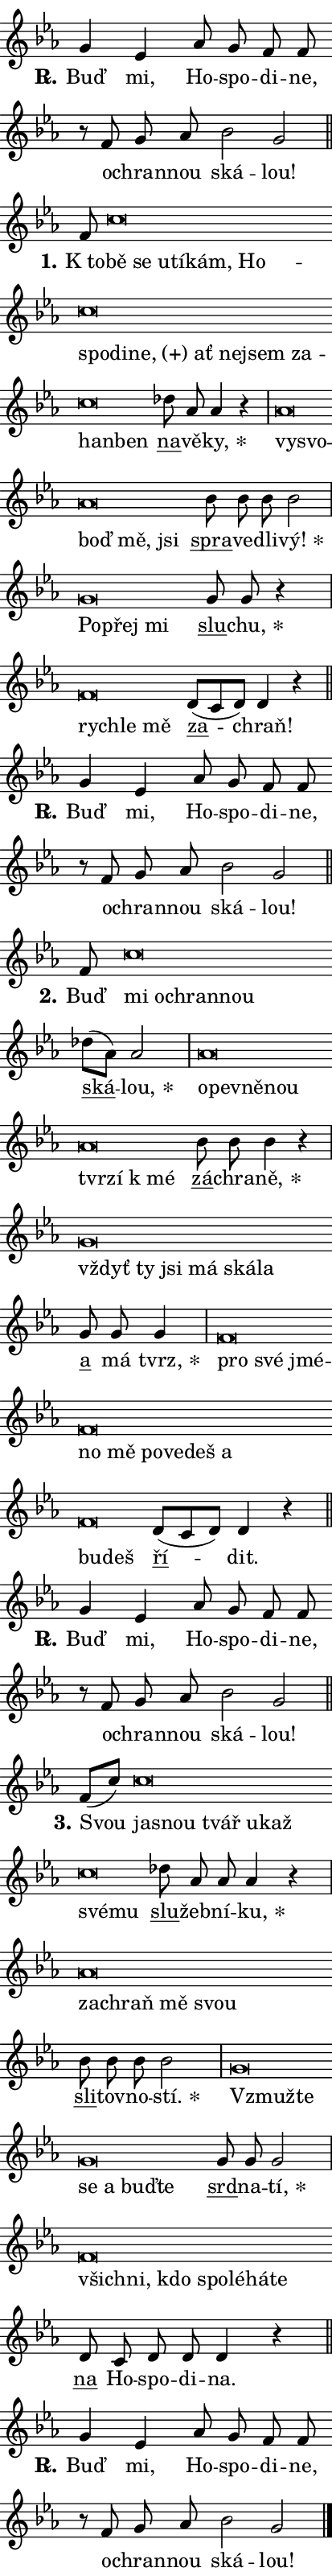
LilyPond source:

\version "2.24.0"
\header { tagline = "" }
\paper {
  indent = 0\cm
  top-margin = 0\cm
  right-margin = 0\cm
  bottom-margin = 0\cm
  left-margin = 0\cm
  paper-width = 7\cm
  page-breaking = #ly:one-page-breaking
  system-system-spacing.basic-distance = #11
  score-system-spacing.basic-distance = #11
  ragged-last = ##f
}


%% Author: Thomas Morley
%% https://lists.gnu.org/archive/html/lilypond-user/2020-05/msg00002.html
#(define (line-position grob)
"Returns position of @var[grob} in current system:
   @code{'start}, if at first time-step
   @code{'end}, if at last time-step
   @code{'middle} otherwise
"
  (let* ((col (ly:item-get-column grob))
         (ln (ly:grob-object col 'left-neighbor))
         (rn (ly:grob-object col 'right-neighbor))
         (col-to-check-left (if (ly:grob? ln) ln col))
         (col-to-check-right (if (ly:grob? rn) rn col))
         (break-dir-left
           (and
             (ly:grob-property col-to-check-left 'non-musical #f)
             (ly:item-break-dir col-to-check-left)))
         (break-dir-right
           (and
             (ly:grob-property col-to-check-right 'non-musical #f)
             (ly:item-break-dir col-to-check-right))))
        (cond ((eqv? 1 break-dir-left) 'start)
              ((eqv? -1 break-dir-right) 'end)
              (else 'middle))))

#(define (tranparent-at-line-position vctor)
  (lambda (grob)
  "Relying on @code{line-position} select the relevant enry from @var{vctor}.
Used to determine transparency,"
    (case (line-position grob)
      ((end) (not (vector-ref vctor 0)))
      ((middle) (not (vector-ref vctor 1)))
      ((start) (not (vector-ref vctor 2))))))

noteHeadBreakVisibility =
#(define-music-function (break-visibility)(vector?)
"Makes @code{NoteHead}s transparent relying on @var{break-visibility}"
#{
  \override NoteHead.transparent =
    #(tranparent-at-line-position break-visibility)
#})

#(define delete-ledgers-for-transparent-note-heads
  (lambda (grob)
    "Reads whether a @code{NoteHead} is transparent.
If so this @code{NoteHead} is removed from @code{'note-heads} from
@var{grob}, which is supposed to be @code{LedgerLineSpanner}.
As a result ledgers are not printed for this @code{NoteHead}"
    (let* ((nhds-array (ly:grob-object grob 'note-heads))
           (nhds-list
             (if (ly:grob-array? nhds-array)
                 (ly:grob-array->list nhds-array)
                 '()))
           ;; Relies on the transparent-property being done before
           ;; Staff.LedgerLineSpanner.after-line-breaking is executed.
           ;; This is fragile ...
           (to-keep
             (remove
               (lambda (nhd)
                 (ly:grob-property nhd 'transparent #f))
               nhds-list)))
      ;; TODO find a better method to iterate over grob-arrays, similiar
      ;; to filter/remove etc for lists
      ;; For now rebuilt from scratch
      (set! (ly:grob-object grob 'note-heads)  '())
      (for-each
        (lambda (nhd)
          (ly:pointer-group-interface::add-grob grob 'note-heads nhd))
        to-keep))))

hideNotes = {
  \noteHeadBreakVisibility #begin-of-line-visible
}
unHideNotes = {
  \noteHeadBreakVisibility #all-visible
}

% work-around for resetting accidentals
% https://lilypond.org/doc/v2.23/Documentation/notation/displaying-rhythms#unmetered-music
cadenzaMeasure = {
  \cadenzaOff
  \partial 1024 s1024
  \cadenzaOn
}

#(define-markup-command (accent layout props text) (markup?)
  "Underline accented syllable"
  (interpret-markup layout props
    #{\markup \override #'(offset . 4.3) \underline { #text }#}))

responsum = \markup \concat {
  "R" \hspace #-1.05 \path #0.1 #'((moveto 0 0.07) (lineto 0.9 0.8)) \hspace #0.05 "."
}

\layout {
    \context {
        \Staff
        \remove "Time_signature_engraver"
        \override LedgerLineSpanner.after-line-breaking = #delete-ledgers-for-transparent-note-heads
    }
    \context {
        \Voice {
            \override NoteHead.output-attributes = #'((class . "notehead"))
            \override Hairpin.height = #0.55
        }
    }
    \context {
        \Lyrics {
            \override StanzaNumber.output-attributes = #'((class . "stanzanumber"))
            \override LyricSpace.minimum-distance = #0.9
            \override LyricText.font-name = #"TeX Gyre Schola"
            \override LyricText.font-size = 1
            \override StanzaNumber.font-name = #"TeX Gyre Schola Bold"
            \override StanzaNumber.font-size = 1
        }
    }
}

% magnetic-lyrics.ily
%
%   written by
%     Jean Abou Samra <jean@abou-samra.fr>
%     Werner Lemberg <wl@gnu.org>
%
%   adapted by
%     Jiri Hon <jiri.hon@gmail.com>
%
% Version 2022-Apr-15

% https://www.mail-archive.com/lilypond-user@gnu.org/msg149350.html

#(define (Left_hyphen_pointer_engraver context)
   "Collect syllable-hyphen-syllable occurrences in lyrics and store
them in properties.  This engraver only looks to the left.  For
example, if the lyrics input is @code{foo -- bar}, it does the
following.

@itemize @bullet
@item
Set the @code{text} property of the @code{LyricHyphen} grob between
@q{foo} and @q{bar} to @code{foo}.

@item
Set the @code{left-hyphen} property of the @code{LyricText} grob with
text @q{foo} to the @code{LyricHyphen} grob between @q{foo} and
@q{bar}.
@end itemize

Use this auxiliary engraver in combination with the
@code{lyric-@/text::@/apply-@/magnetic-@/offset!} hook."
   (let ((hyphen #f)
         (text #f))
     (make-engraver
      (acknowledgers
       ((lyric-syllable-interface engraver grob source-engraver)
        (set! text grob)))
      (end-acknowledgers
       ((lyric-hyphen-interface engraver grob source-engraver)
        ;(when (not (grob::has-interface grob 'lyric-space-interface))
          (set! hyphen grob)));)
      ((stop-translation-timestep engraver)
       (when (and text hyphen)
         (ly:grob-set-object! text 'left-hyphen hyphen))
       (set! text #f)
       (set! hyphen #f)))))

#(define (lyric-text::apply-magnetic-offset! grob)
   "If the space between two syllables is less than the value in
property @code{LyricText@/.details@/.squash-threshold}, move the right
syllable to the left so that it gets concatenated with the left
syllable.

Use this function as a hook for
@code{LyricText@/.after-@/line-@/breaking} if the
@code{Left_@/hyphen_@/pointer_@/engraver} is active."
   (let ((hyphen (ly:grob-object grob 'left-hyphen #f)))
     (when hyphen
       (let ((left-text (ly:spanner-bound hyphen LEFT)))
         (when (grob::has-interface left-text 'lyric-syllable-interface)
           (let* ((common (ly:grob-common-refpoint grob left-text X))
                  (this-x-ext (ly:grob-extent grob common X))
                  (left-x-ext
                   (begin
                     ;; Trigger magnetism for left-text.
                     (ly:grob-property left-text 'after-line-breaking)
                     (ly:grob-extent left-text common X)))
                  ;; `delta` is the gap width between two syllables.
                  (delta (- (interval-start this-x-ext)
                            (interval-end left-x-ext)))
                  (details (ly:grob-property grob 'details))
                  (threshold (assoc-get 'squash-threshold details 0.2)))
             (when (< delta threshold)
               (let* (;; We have to manipulate the input text so that
                      ;; ligatures crossing syllable boundaries are not
                      ;; disabled.  For languages based on the Latin
                      ;; script this is essentially a beautification.
                      ;; However, for non-Western scripts it can be a
                      ;; necessity.
                      (lt (ly:grob-property left-text 'text))
                      (rt (ly:grob-property grob 'text))
                      (is-space (grob::has-interface hyphen 'lyric-space-interface))
                      (space (if is-space " " ""))
                      (space-markup (grob-interpret-markup grob " "))
                      (space-size (interval-length (ly:stencil-extent space-markup X)))
                      (extra-delta (if is-space space-size 0))
                      ;; Append new syllable.
                      (ltrt-space (if (and (string? lt) (string? rt))
                                (string-append lt space rt)
                                (make-concat-markup (list lt space rt))))
                      ;; Right-align `ltrt` to the right side.
                      (ltrt-space-markup (grob-interpret-markup
                               grob
                               (make-translate-markup
                                (cons (interval-length this-x-ext) 0)
                                (make-right-align-markup ltrt-space)))))
                 (begin
                   ;; Don't print `left-text`.
                   (ly:grob-set-property! left-text 'stencil #f)
                   ;; Set text and stencil (which holds all collected
                   ;; syllables so far) and shift it to the left.
                   (ly:grob-set-property! grob 'text ltrt-space)
                   (ly:grob-set-property! grob 'stencil ltrt-space-markup)
                   (ly:grob-translate-axis! grob (- (- delta extra-delta)) X))))))))))


#(define (lyric-hyphen::displace-bounds-first grob)
   ;; Make very sure this callback isn't triggered too early.
   (let ((left (ly:spanner-bound grob LEFT))
         (right (ly:spanner-bound grob RIGHT)))
     (ly:grob-property left 'after-line-breaking)
     (ly:grob-property right 'after-line-breaking)
     (ly:lyric-hyphen::print grob)))

squashThreshold = #0.4

\layout {
  \context {
    \Lyrics
    \consists #Left_hyphen_pointer_engraver
    \override LyricText.after-line-breaking =
      #lyric-text::apply-magnetic-offset!
    \override LyricHyphen.stencil = #lyric-hyphen::displace-bounds-first
    \override LyricText.details.squash-threshold = \squashThreshold
    \override LyricHyphen.minimum-distance = 0
    \override LyricHyphen.minimum-length = \squashThreshold
  }
}

squash = \override LyricText.details.squash-threshold = 9999
unSquash = \override LyricText.details.squash-threshold = \squashThreshold

left = \override LyricText.self-alignment-X = #LEFT
unLeft = \revert LyricText.self-alignment-X

starOffset = #(lambda (grob) 
                (let ((x_offset (ly:self-alignment-interface::aligned-on-x-parent grob)))
                  (if (= x_offset 0) 0 (+ x_offset 1.2))))

star = #(define-music-function (syllable)(string?)
"Append star separator at the end of a syllable"
#{
  \once \override LyricText.X-offset = #starOffset
  \lyricmode { \markup {
    #syllable
    \override #'((font-name . "TeX Gyre Schola Bold")) \hspace #0.2 \lower #0.65 \larger "*"
  } }
#})

starAccent = #(define-music-function (syllable)(string?)
"Append star separator at the end of a syllable and make accent"
#{
  \once \override LyricText.X-offset = #starOffset
  \lyricmode { \markup {
    \accent #syllable
    \override #'((font-name . "TeX Gyre Schola Bold")) \hspace #0.2 \lower #0.65 \larger "*"
  } }
#})

breath = #(define-music-function (syllable)(string?)
"Append breathing indicator at the end of a syllable"
#{
  \lyricmode { \markup { #syllable "+" } }
#})

optionalBreath = #(define-music-function (syllable)(string?)
"Append optional breathing indicator at the end of a syllable"
#{
  \lyricmode { \markup { #syllable "(+)" } }
#})


\score {
    <<
        \new Voice = "melody" { \cadenzaOn \key es \major \relative { g'4 es as8 g f f \bar "" r f g as bes2 g \cadenzaMeasure \bar "||" \break } }
        \new Lyrics \lyricsto "melody" { \lyricmode { \set stanza = \responsum
Buď mi, Ho -- spo -- di -- ne, o -- chran -- nou ská -- lou! } }
    >>
    \layout {}
}

\score {
    <<
        \new Voice = "melody" { \cadenzaOn \key es \major \relative { f'8 c'\breve*1/16 \hideNotes \breve*1/16 \bar "" \breve*1/16 \bar "" \breve*1/16 \bar "" \breve*1/16 \bar "" \breve*1/16 \bar "" \breve*1/16 \bar "" \breve*1/16 \bar "" \breve*1/16 \bar "" \breve*1/16 \bar "" \breve*1/16 \bar "" \breve*1/16 \bar "" \breve*1/16 \bar "" \breve*1/16 \breve*1/16 \bar "" \unHideNotes \bar "" des8 as as4 r \cadenzaMeasure \bar "|" as\breve*1/16 \hideNotes \breve*1/16 \bar "" \breve*1/16 \bar "" \breve*1/16 \breve*1/16 \bar "" \unHideNotes \bar "" bes8 bes bes bes2 \cadenzaMeasure \bar "|" g\breve*1/16 \hideNotes \breve*1/16 \breve*1/16 \bar "" \unHideNotes \bar "" g8 g r4 \cadenzaMeasure \bar "|" f\breve*1/16 \hideNotes \breve*1/16 \breve*1/16 \bar "" \unHideNotes \bar "" d8[( c d)] d4 r \cadenzaMeasure \bar "||" \break } }
        \new Lyrics \lyricsto "melody" { \lyricmode { \set stanza = "1."
"K to" -- \left bě \squash se u -- tí -- kám, Ho -- spo -- di -- \optionalBreath ne, ať nej -- sem za -- han -- ben \unLeft \unSquash \markup \accent na -- vě -- \star ky, \left vy -- \squash svo -- boď mě, jsi \unLeft \unSquash \markup \accent spra -- ve -- dli -- \star vý! \left Po -- \squash přej mi \unLeft \unSquash \markup \accent slu -- \star chu, \left rych -- \squash le mě \unLeft \unSquash \markup \accent za -- chraň! } }
    >>
    \layout {}
}

\score {
    <<
        \new Voice = "melody" { \cadenzaOn \key es \major \relative { g'4 es as8 g f f \bar "" r f g as bes2 g \cadenzaMeasure \bar "||" \break } }
        \new Lyrics \lyricsto "melody" { \lyricmode { \set stanza = \responsum
Buď mi, Ho -- spo -- di -- ne, o -- chran -- nou ská -- lou! } }
    >>
    \layout {}
}

\score {
    <<
        \new Voice = "melody" { \cadenzaOn \key es \major \relative { f'8 c'\breve*1/16 \hideNotes \breve*1/16 \bar "" \breve*1/16 \breve*1/16 \bar "" \unHideNotes \bar "" des8[( as)] as2 \cadenzaMeasure \bar "|" as\breve*1/16 \hideNotes \breve*1/16 \bar "" \breve*1/16 \bar "" \breve*1/16 \bar "" \breve*1/16 \bar "" \breve*1/16 \breve*1/16 \bar "" \unHideNotes \bar "" bes8 bes bes4 r \cadenzaMeasure \bar "|" g\breve*1/16 \hideNotes \breve*1/16 \bar "" \breve*1/16 \bar "" \breve*1/16 \bar "" \breve*1/16 \breve*1/16 \bar "" \unHideNotes \bar "" g8 g g4 \cadenzaMeasure \bar "|" f\breve*1/16 \hideNotes \breve*1/16 \bar "" \breve*1/16 \bar "" \breve*1/16 \bar "" \breve*1/16 \bar "" \breve*1/16 \bar "" \breve*1/16 \bar "" \breve*1/16 \bar "" \breve*1/16 \bar "" \breve*1/16 \breve*1/16 \bar "" \unHideNotes \bar "" d8[( c d)] d4 r \cadenzaMeasure \bar "||" \break } }
        \new Lyrics \lyricsto "melody" { \lyricmode { \set stanza = "2."
Buď \left mi \squash o -- chran -- nou \unLeft \unSquash \markup \accent ská -- \star lou, \left o -- \squash pev -- ně -- nou tvr -- zí "k mé" \unLeft \unSquash \markup \accent zá -- chra -- \star ně, \left vždyť \squash ty jsi má ská -- la \unLeft \unSquash \markup \accent a má \star tvrz, \left pro \squash své jmé -- no mě po -- ve -- deš a bu -- deš \unLeft \unSquash \markup \accent ří -- dit. } }
    >>
    \layout {}
}

\score {
    <<
        \new Voice = "melody" { \cadenzaOn \key es \major \relative { g'4 es as8 g f f \bar "" r f g as bes2 g \cadenzaMeasure \bar "||" \break } }
        \new Lyrics \lyricsto "melody" { \lyricmode { \set stanza = \responsum
Buď mi, Ho -- spo -- di -- ne, o -- chran -- nou ská -- lou! } }
    >>
    \layout {}
}

\score {
    <<
        \new Voice = "melody" { \cadenzaOn \key es \major \relative { f'8[( c'8)] c\breve*1/16 \hideNotes \breve*1/16 \bar "" \breve*1/16 \bar "" \breve*1/16 \bar "" \breve*1/16 \bar "" \breve*1/16 \breve*1/16 \bar "" \unHideNotes \bar "" des8 as as as4 r \cadenzaMeasure \bar "|" as\breve*1/16 \hideNotes \breve*1/16 \bar "" \breve*1/16 \breve*1/16 \bar "" \unHideNotes \bar "" bes8 bes bes bes2 \cadenzaMeasure \bar "|" g\breve*1/16 \hideNotes \breve*1/16 \bar "" \breve*1/16 \bar "" \breve*1/16 \bar "" \breve*1/16 \breve*1/16 \bar "" \unHideNotes \bar "" g8 g g2 \cadenzaMeasure \bar "|" f\breve*1/16 \hideNotes \breve*1/16 \bar "" \breve*1/16 \bar "" \breve*1/16 \bar "" \breve*1/16 \bar "" \breve*1/16 \breve*1/16 \bar "" \unHideNotes \bar "" d8 c d d d4 r \cadenzaMeasure \bar "||" \break } }
        \new Lyrics \lyricsto "melody" { \lyricmode { \set stanza = "3."
Svou \left ja -- \squash snou tvář u -- kaž své -- mu \unLeft \unSquash \markup \accent slu -- žeb -- ní -- \star ku, \left za -- \squash chraň mě svou \unLeft \unSquash \markup \accent sli -- tov -- no -- \star stí. \left Vzmuž -- \squash te se a buď -- te \unLeft \unSquash \markup \accent srd -- na -- \star tí, \left všich -- \squash ni, kdo spo -- lé -- há -- te \unLeft \unSquash \markup \accent na Ho -- spo -- di -- na. } }
    >>
    \layout {}
}

\score {
    <<
        \new Voice = "melody" { \cadenzaOn \key es \major \relative { g'4 es as8 g f f \bar "" r f g as bes2 g \cadenzaMeasure \bar "||" \break } \bar "|." }
        \new Lyrics \lyricsto "melody" { \lyricmode { \set stanza = \responsum
Buď mi, Ho -- spo -- di -- ne, o -- chran -- nou ská -- lou! } }
    >>
    \layout {}
}
